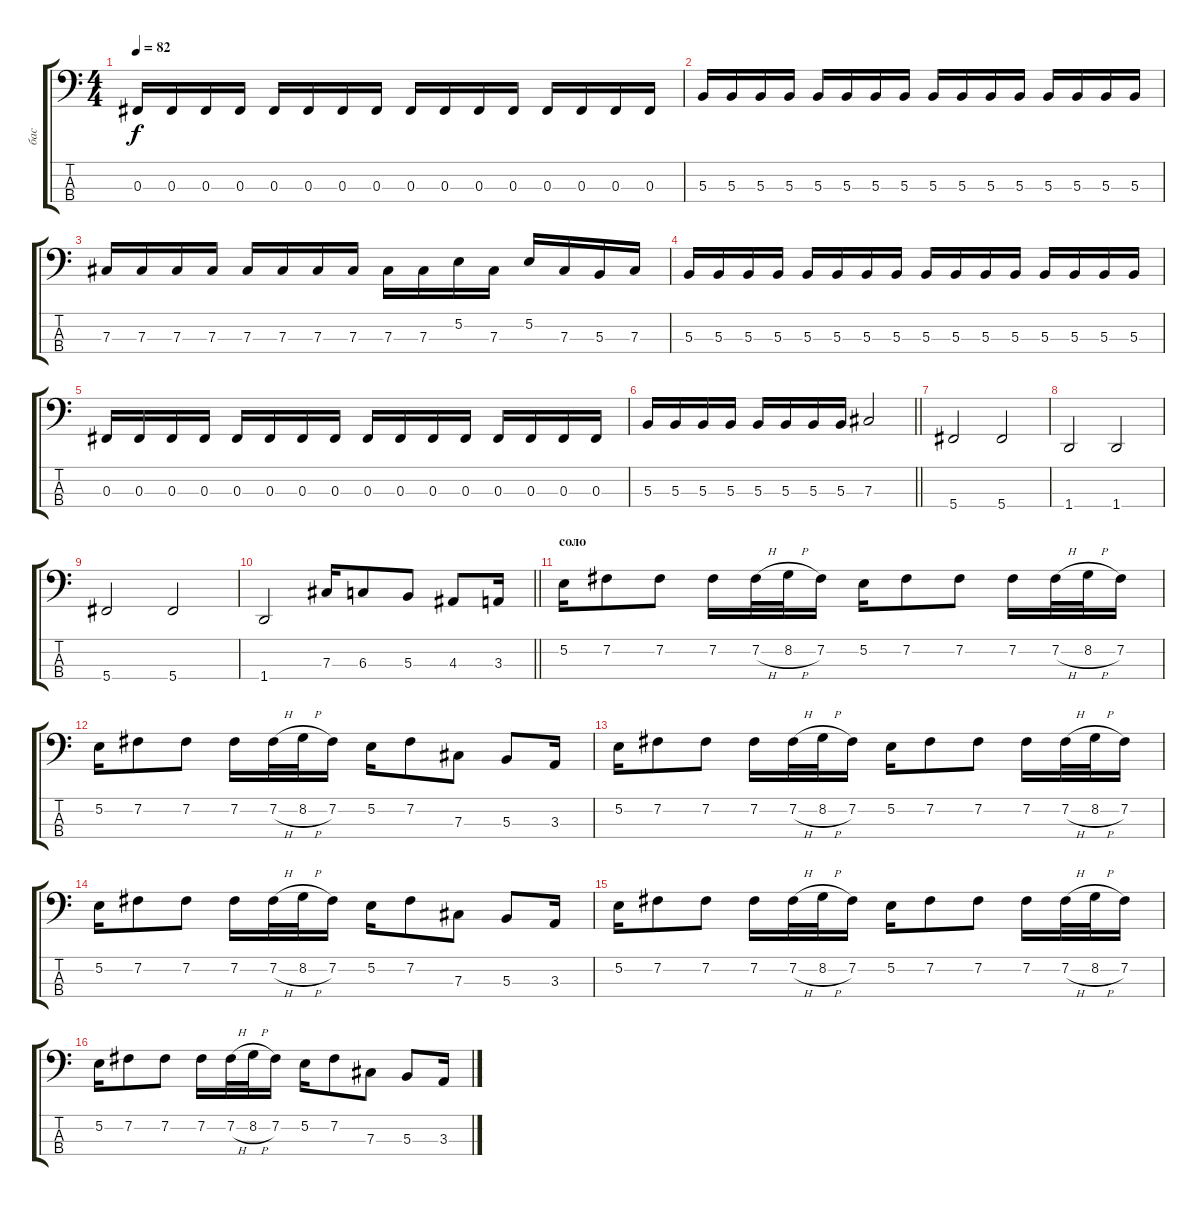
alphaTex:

\track ("бас" "бас") {instrument electricbassfinger}
\staff {score tabs}
\tuning (E2 B1 Gb1 Db1) {hide}
\ts (4 4)
\tempo 82
\clef f4
\ks c
0.3.16{dy f} 0.3.16 0.3.16 0.3.16 0.3.16 0.3.16 0.3.16 0.3.16 0.3.16 0.3.16 0.3.16 0.3.16 0.3.16 0.3.16 0.3.16 0.3.16 |
5.3.16 5.3.16 5.3.16 5.3.16 5.3.16 5.3.16 5.3.16 5.3.16 5.3.16 5.3.16 5.3.16 5.3.16 5.3.16 5.3.16 5.3.16 5.3.16 |
7.3.16 7.3.16 7.3.16 7.3.16 7.3.16 7.3.16 7.3.16 7.3.16 7.3.16 7.3.16 5.2.16 7.3.16 5.2.16 7.3.16 5.3.16 7.3.16 |
5.3.16 5.3.16 5.3.16 5.3.16 5.3.16 5.3.16 5.3.16 5.3.16 5.3.16 5.3.16 5.3.16 5.3.16 5.3.16 5.3.16 5.3.16 5.3.16 |
0.3.16 0.3.16 0.3.16 0.3.16 0.3.16 0.3.16 0.3.16 0.3.16 0.3.16 0.3.16 0.3.16 0.3.16 0.3.16 0.3.16 0.3.16 0.3.16 |
\barLineRight lightlight
5.3.16 5.3.16 5.3.16 5.3.16 5.3.16 5.3.16 5.3.16 5.3.16 7.3.2 |
\section ("" "")
5.4.2 5.4.2 |
1.4.2 1.4.2 |
5.4.2 5.4.2 |
\barLineRight lightlight
1.4.2 7.3.16 6.3.8 5.3.8 4.3.8 3.3.16 |
\section ("" "соло")
5.2.16 7.2.8 7.2.8 7.2.16 7.2{h}.32 8.2{h}.32 7.2.16 5.2.16 7.2.8 7.2.8 7.2.16 7.2{h}.32 8.2{h}.32 7.2.16 |
5.2.16 7.2.8 7.2.8 7.2.16 7.2{h}.32 8.2{h}.32 7.2.16 5.2.16 7.2.8 7.3.8 5.3.8 3.3.16 |
5.2.16 7.2.8 7.2.8 7.2.16 7.2{h}.32 8.2{h}.32 7.2.16 5.2.16 7.2.8 7.2.8 7.2.16 7.2{h}.32 8.2{h}.32 7.2.16 |
5.2.16 7.2.8 7.2.8 7.2.16 7.2{h}.32 8.2{h}.32 7.2.16 5.2.16 7.2.8 7.3.8 5.3.8 3.3.16 |
5.2.16 7.2.8 7.2.8 7.2.16 7.2{h}.32 8.2{h}.32 7.2.16 5.2.16 7.2.8 7.2.8 7.2.16 7.2{h}.32 8.2{h}.32 7.2.16 |
5.2.16 7.2.8 7.2.8 7.2.16 7.2{h}.32 8.2{h}.32 7.2.16 5.2.16 7.2.8 7.3.8 5.3.8 3.3.16
